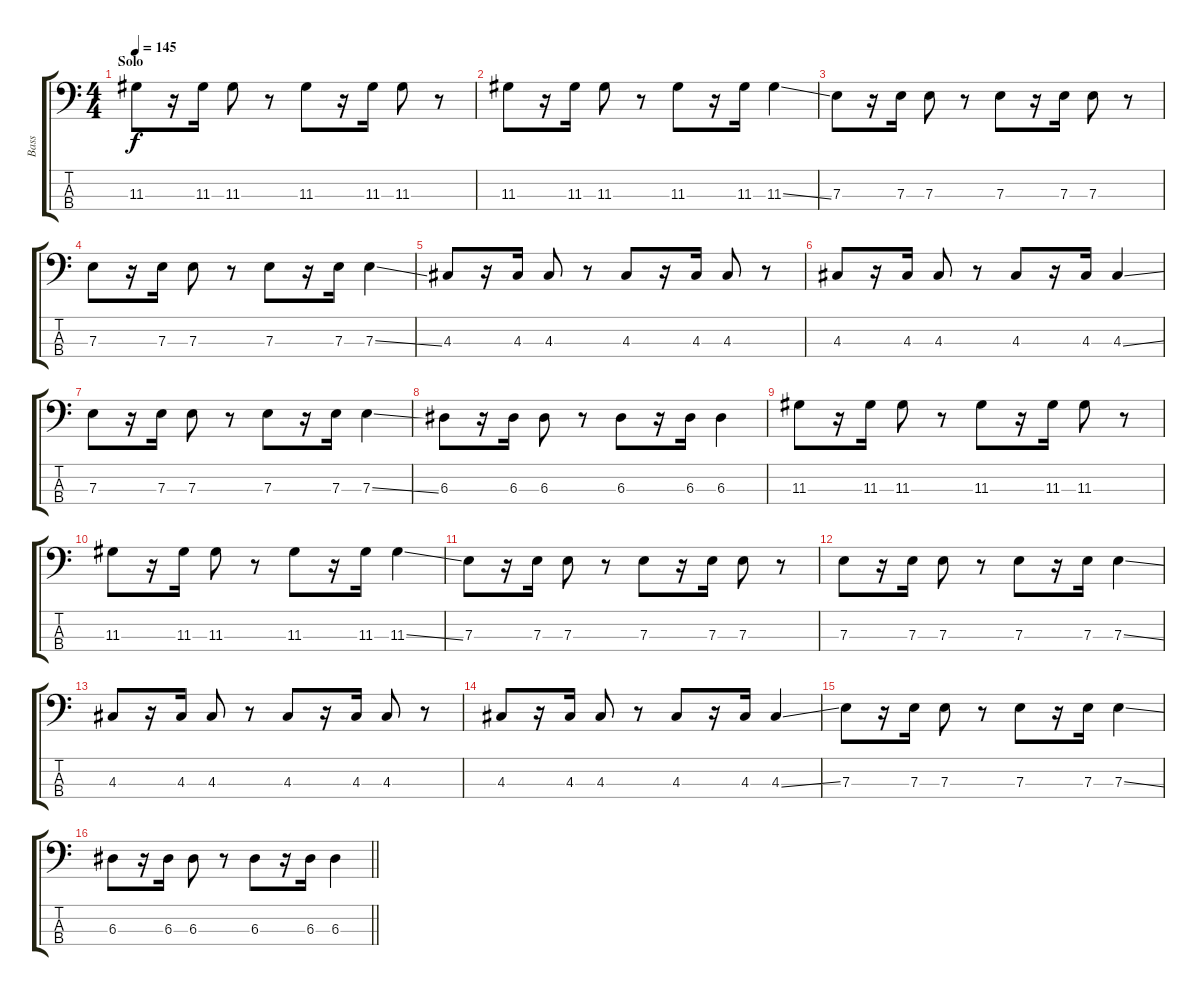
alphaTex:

\track ("Bass" "Bass") {instrument electricbassfinger}
\staff {score tabs}
\tuning (G2 D2 A1 E1) {hide}
\ts (4 4)
\section ("" "Solo")
\tempo 145
\clef f4
\ks c
11.3.8{dy f} r.16 11.3.16 11.3.8 r.8 11.3.8 r.16 11.3.16 11.3.8 r.8 |
11.3.8 r.16 11.3.16 11.3.8 r.8 11.3.8 r.16 11.3.16 11.3{ss}.4 |
7.3.8 r.16 7.3.16 7.3.8 r.8 7.3.8 r.16 7.3.16 7.3.8 r.8 |
7.3.8 r.16 7.3.16 7.3.8 r.8 7.3.8 r.16 7.3.16 7.3{ss}.4 |
4.3.8 r.16 4.3.16 4.3.8 r.8 4.3.8 r.16 4.3.16 4.3.8 r.8 |
4.3.8 r.16 4.3.16 4.3.8 r.8 4.3.8 r.16 4.3.16 4.3{ss}.4 |
7.3.8 r.16 7.3.16 7.3.8 r.8 7.3.8 r.16 7.3.16 7.3{ss}.4 |
6.3.8 r.16 6.3.16 6.3.8 r.8 6.3.8 r.16 6.3.16 6.3.4 |
11.3.8 r.16 11.3.16 11.3.8 r.8 11.3.8 r.16 11.3.16 11.3.8 r.8 |
11.3.8 r.16 11.3.16 11.3.8 r.8 11.3.8 r.16 11.3.16 11.3{ss}.4 |
7.3.8 r.16 7.3.16 7.3.8 r.8 7.3.8 r.16 7.3.16 7.3.8 r.8 |
7.3.8 r.16 7.3.16 7.3.8 r.8 7.3.8 r.16 7.3.16 7.3{ss}.4 |
4.3.8 r.16 4.3.16 4.3.8 r.8 4.3.8 r.16 4.3.16 4.3.8 r.8 |
4.3.8 r.16 4.3.16 4.3.8 r.8 4.3.8 r.16 4.3.16 4.3{ss}.4 |
7.3.8 r.16 7.3.16 7.3.8 r.8 7.3.8 r.16 7.3.16 7.3{ss}.4 |
\barLineRight lightlight
6.3.8 r.16 6.3.16 6.3.8 r.8 6.3.8 r.16 6.3.16 6.3.4
